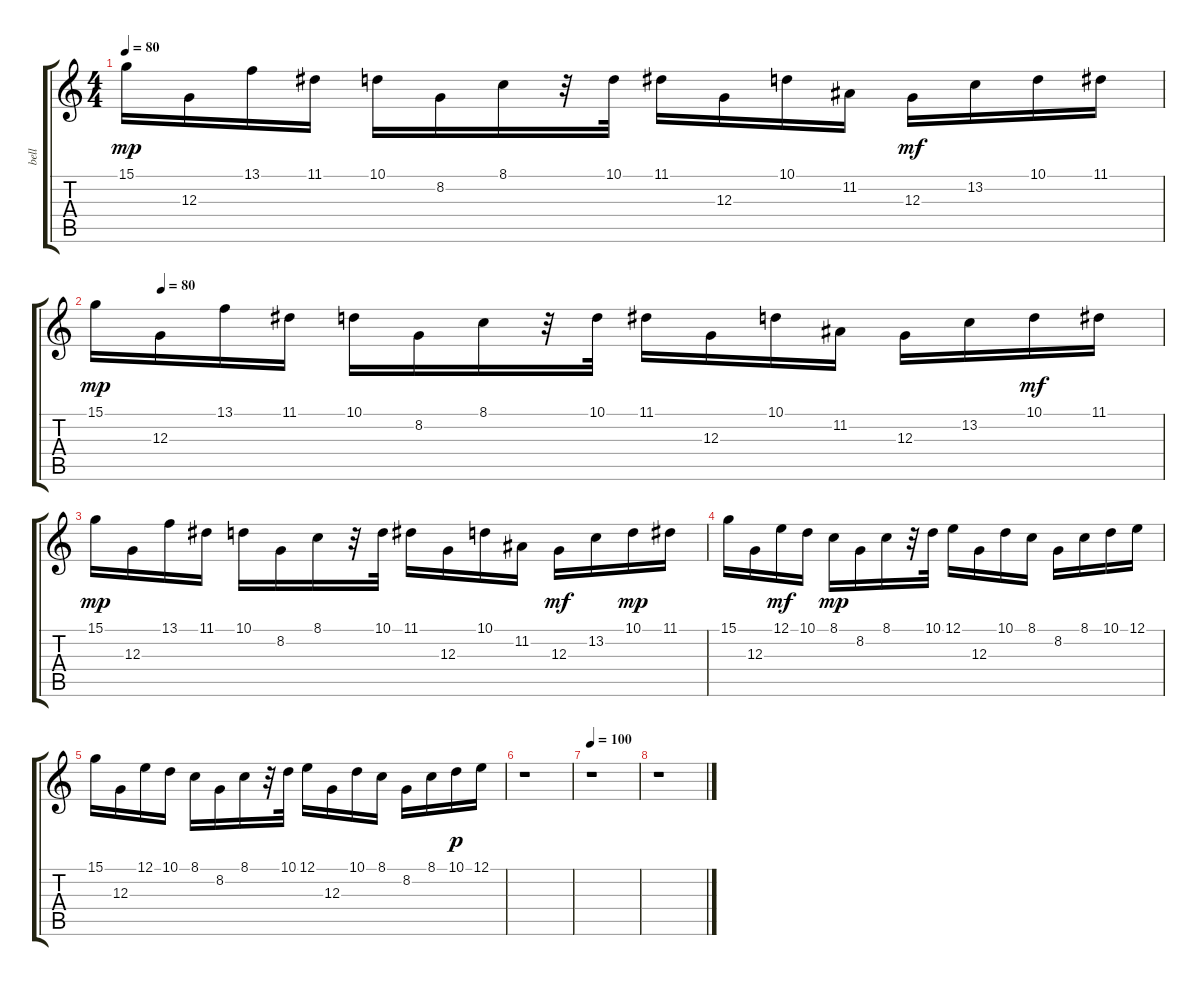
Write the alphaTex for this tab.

\track ("bell" "bell") {instrument pad1newage}
\staff {score tabs}
\tuning (E4 B3 G3 D3 A2 E2) {hide}
\ts (4 4)
\tempo 80
\clef g2
\ks c
15.1.16{dy mp} 12.3.16 13.1.16 11.1.16 10.1.16 8.2.16 8.1.16 r.32 10.1.32{volume 11} 11.1.16 12.3.16 10.1.16{volume 11} 11.2.16{volume 11} 12.3.16{dy mf volume 10} 13.2.16{volume 10} 10.1.16 11.1.16 |
\tempo (80 0.0625)
15.1.16{dy mp} 12.3.16{volume 10} 13.1.16 11.1.16 10.1.16 8.2.16{volume 10} 8.1.16 r.32 10.1.32{volume 10} 11.1.16 12.3.16 10.1.16 11.2.16 12.3.16 13.2.16 10.1.16{dy mf} 11.1.16 |
15.1.16{dy mp} 12.3.16 13.1.16 11.1.16 10.1.16 8.2.16{volume 9} 8.1.16 r.32 10.1.32 11.1.16 12.3.16 10.1.16 11.2.16 12.3.16{dy mf} 13.2.16 10.1.16{dy mp} 11.1.16 |
15.1.16 12.3.16 12.1.16{dy mf} 10.1.16{volume 9} 8.1.16{dy mp} 8.2.16 8.1.16 r.32 10.1.32 12.1.16 12.3.16 10.1.16 8.1.16 8.2.16 8.1.16 10.1.16 12.1.16 |
15.1.16 12.3.16 12.1.16 10.1.16 8.1.16 8.2.16{volume 9} 8.1.16 r.32 10.1.32 12.1.16{volume 9} 12.3.16 10.1.16 8.1.16 8.2.16 8.1.16 10.1.16{dy p} 12.1.16 |
r.1 |
\tempo 100
r.1 |
r.1
